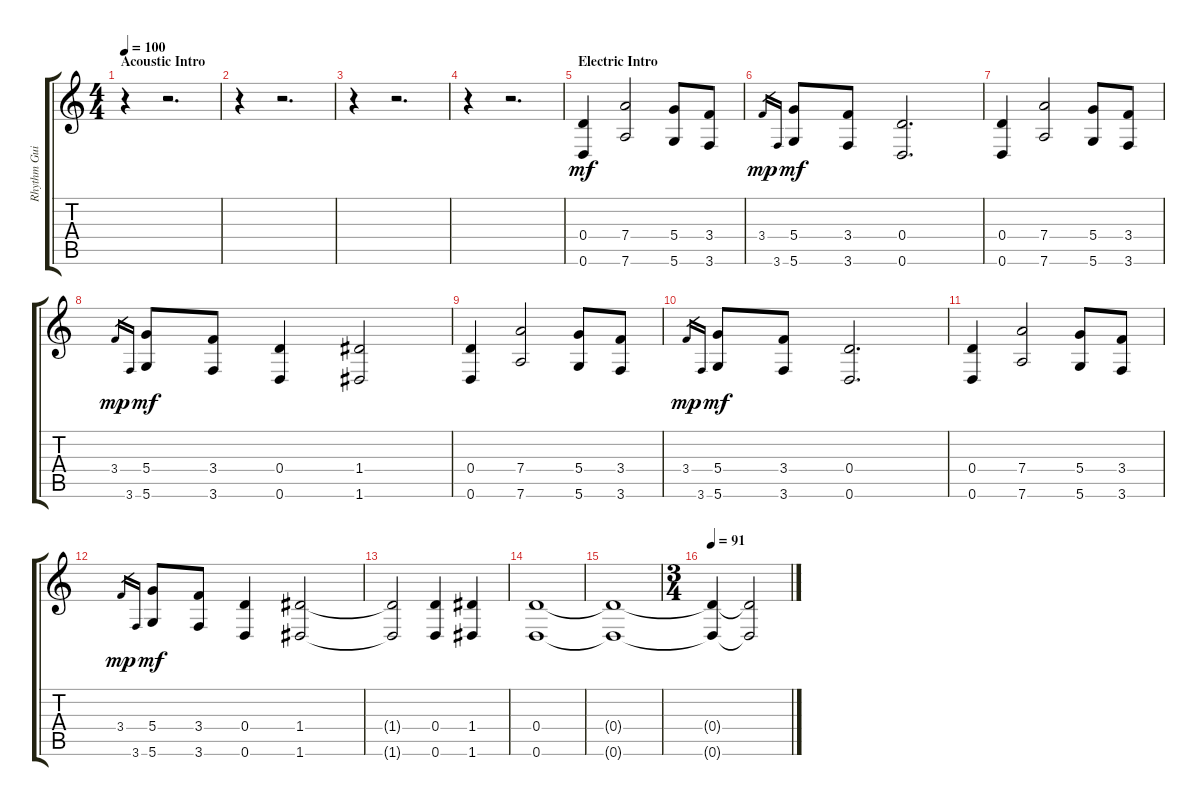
\track ("Rhythm Guitar" "Rhythm Gui") {instrument distortionguitar}
\staff {score tabs}
\tuning (E4 B3 G3 D3 A2 D2) {hide}
\ts (4 4)
\section ("" "Acoustic Intro")
\tempo 100
\clef g2
\ks c
r.4{dy mf instrument distortionguitar} r.2{d} |
r.4 r.2{d} |
r.4 r.2{d} |
r.4 r.2{d} |
\section ("" "Electric Intro")
(0.4 0.6).4 (7.4 7.6).2 (5.4 5.6).8 (3.4 3.6).8 |
3.4.16{gr dy mp} 3.6.16{gr} (5.4 5.6).8{dy mf} (3.4 3.6).8 (0.4 0.6).2{d} |
(0.4 0.6).4 (7.4 7.6).2 (5.4 5.6).8 (3.4 3.6).8 |
3.4.16{gr dy mp} 3.6.16{gr} (5.4 5.6).8{dy mf} (3.4 3.6).8 (0.4 0.6).4 (1.4 1.6).2 |
(0.4 0.6).4 (7.4 7.6).2 (5.4 5.6).8 (3.4 3.6).8 |
3.4.16{gr dy mp} 3.6.16{gr} (5.4 5.6).8{dy mf} (3.4 3.6).8 (0.4 0.6).2{d} |
(0.4 0.6).4 (7.4 7.6).2 (5.4 5.6).8 (3.4 3.6).8 |
3.4.16{gr dy mp} 3.6.16{gr} (5.4 5.6).8{dy mf} (3.4 3.6).8 (0.4 0.6).4 (1.4 1.6).2 |
(1.4{t} 1.6{t}).2 (0.4 0.6).4 (1.4 1.6).4 |
(0.4 0.6).1 |
(0.4{t} 0.6{t}).1 |
\ts (3 4)
\tempo 91
(0.4{t} 0.6{t}).4 (0.4{t} 0.6{t}).2
